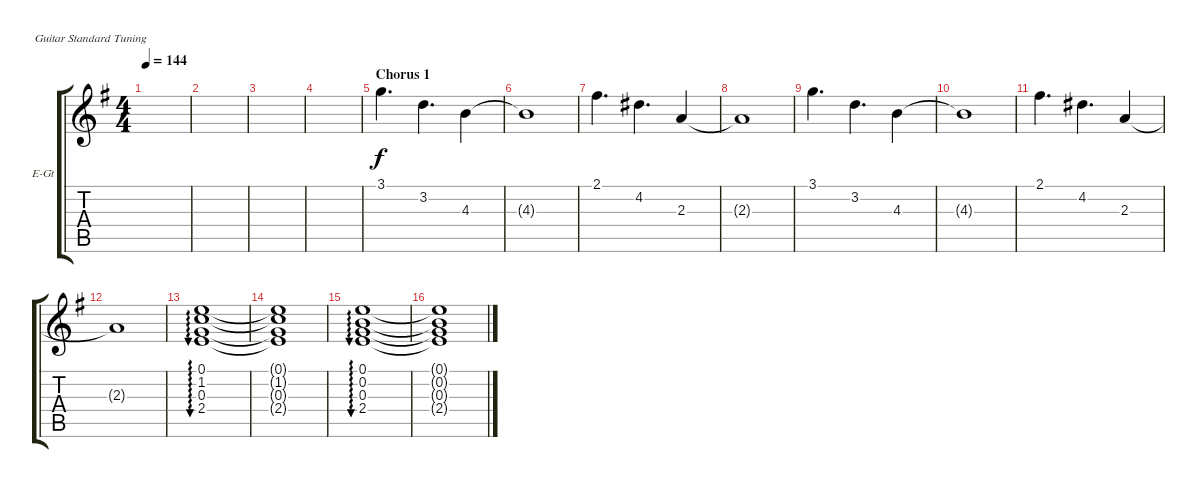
\defaultSystemsLayout 4
\bracketExtendMode groupsimilarinstruments
\firstSystemTrackNameOrientation horizontal
\otherSystemsTrackNameOrientation horizontal
\track ("Electric" "E-Gt") {instrument electricguitarclean}
\staff {score tabs}
\tuning (E4 B3 G3 D3 A2 E2)
\ts (4 4)
\tempo 144
\clef g2
\scale
0.333333
\ks eminor
|
\scale
0.333333 |
\scale
0.333333 |
\scale
0.333333 |
\section ("" "Chorus 1")
\scale
0.333333 3.1.4{d} 3.2.4{d} 4.3.4 |
\scale
0.333333 4.3{t}.1 |
\scale
0.333333 2.1.4{d} 4.2.4{d} 2.3.4 |
\scale
0.333333 2.3{t}.1 |
\scale
0.333333 3.1.4{d} 3.2.4{d} 4.3.4 |
\scale
0.333333 4.3{t}.1 |
\scale
0.333333 2.1.4{d} 4.2.4{d} 2.3.4 |
\scale
0.333333 2.3{t}.1 |
\scale
0.333333 (2.4 0.3 1.2 0.1).1{au 0} |
\scale
0.333333 (2.4{t} 0.3{t} 1.2{t} 0.1{t}).1 |
\scale
0.333333 (2.4 0.3 0.2 0.1).1{au 0} |
\scale
0.333333 (2.4{t} 0.3{t} 0.2{t} 0.1{t}).1
